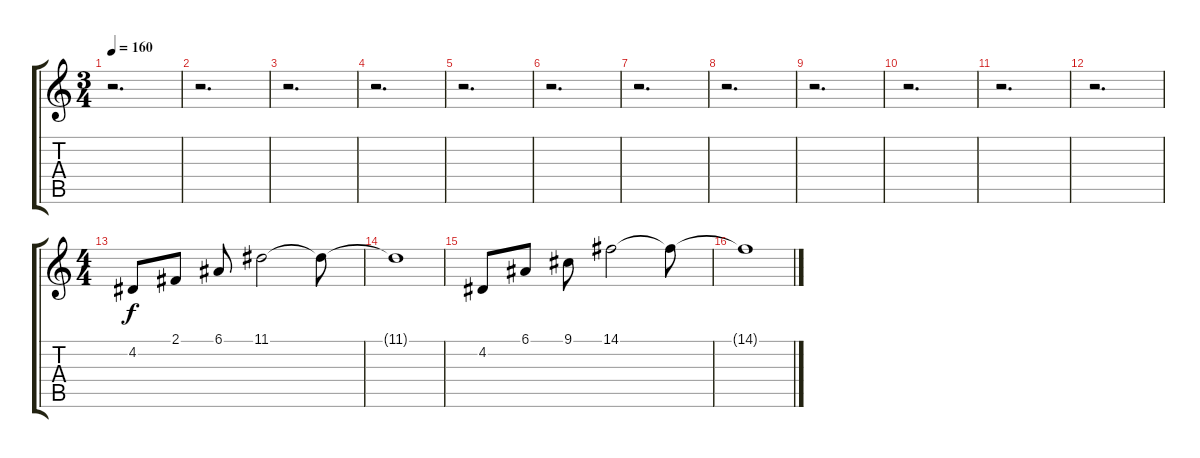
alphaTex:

\track "" {instrument electricpiano2}
\staff {score tabs}
\tuning (E4 B3 G3 D3 A2 E2) {hide}
\ts (3 4)
\tempo 160
\clef g2
\ks c
r.2{d dy f} |
r.2{d} |
r.2{d} |
r.2{d} |
r.2{d} |
r.2{d} |
r.2{d} |
r.2{d} |
r.2{d} |
r.2{d} |
r.2{d} |
r.2{d} |
\ts (4 4)
4.2.8{volume 14 balance 8} 2.1.8 6.1.8 11.1.2 11.1{t}.8 |
11.1{t}.1 |
4.2.8 6.1.8 9.1.8 14.1.2 14.1{t}.8 |
14.1{t}.1
